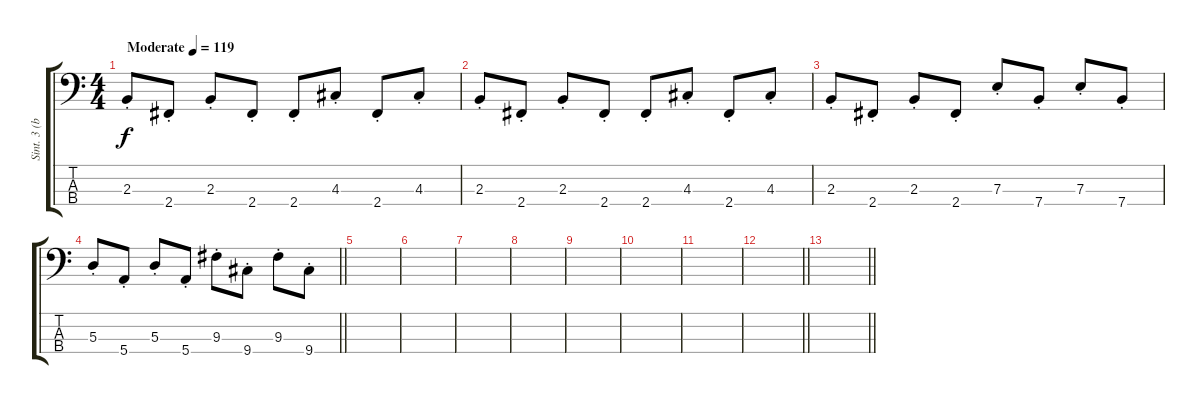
\track ("Sint. 3 (basso)" "Sint. 3 (b") {instrument synthbass2}
\staff {score tabs}
\tuning (G2 D2 A1 E1) {hide}
\ts (4 4)
\tempo (119 "Moderate")
\clef f4
\ks c
2.3{st}.8{dy f instrument synthbass1} 2.4{st}.8 2.3{st}.8 2.4{st}.8 2.4{st}.8 4.3{st}.8 2.4{st}.8 4.3{st}.8 |
2.3{st}.8 2.4{st}.8 2.3{st}.8 2.4{st}.8 2.4{st}.8 4.3{st}.8 2.4{st}.8 4.3{st}.8 |
2.3{st}.8 2.4{st}.8 2.3{st}.8 2.4{st}.8 7.3{st}.8 7.4{st}.8 7.3{st}.8 7.4{st}.8 |
\barLineRight lightlight
5.3{st}.8 5.4{st}.8 5.3{st}.8 5.4{st}.8 9.3{st}.8 9.4{st}.8 9.3{st}.8 9.4{st}.8 |
|
|
|
|
|
|
|
\barLineRight lightlight
|
\barLineRight lightlight
